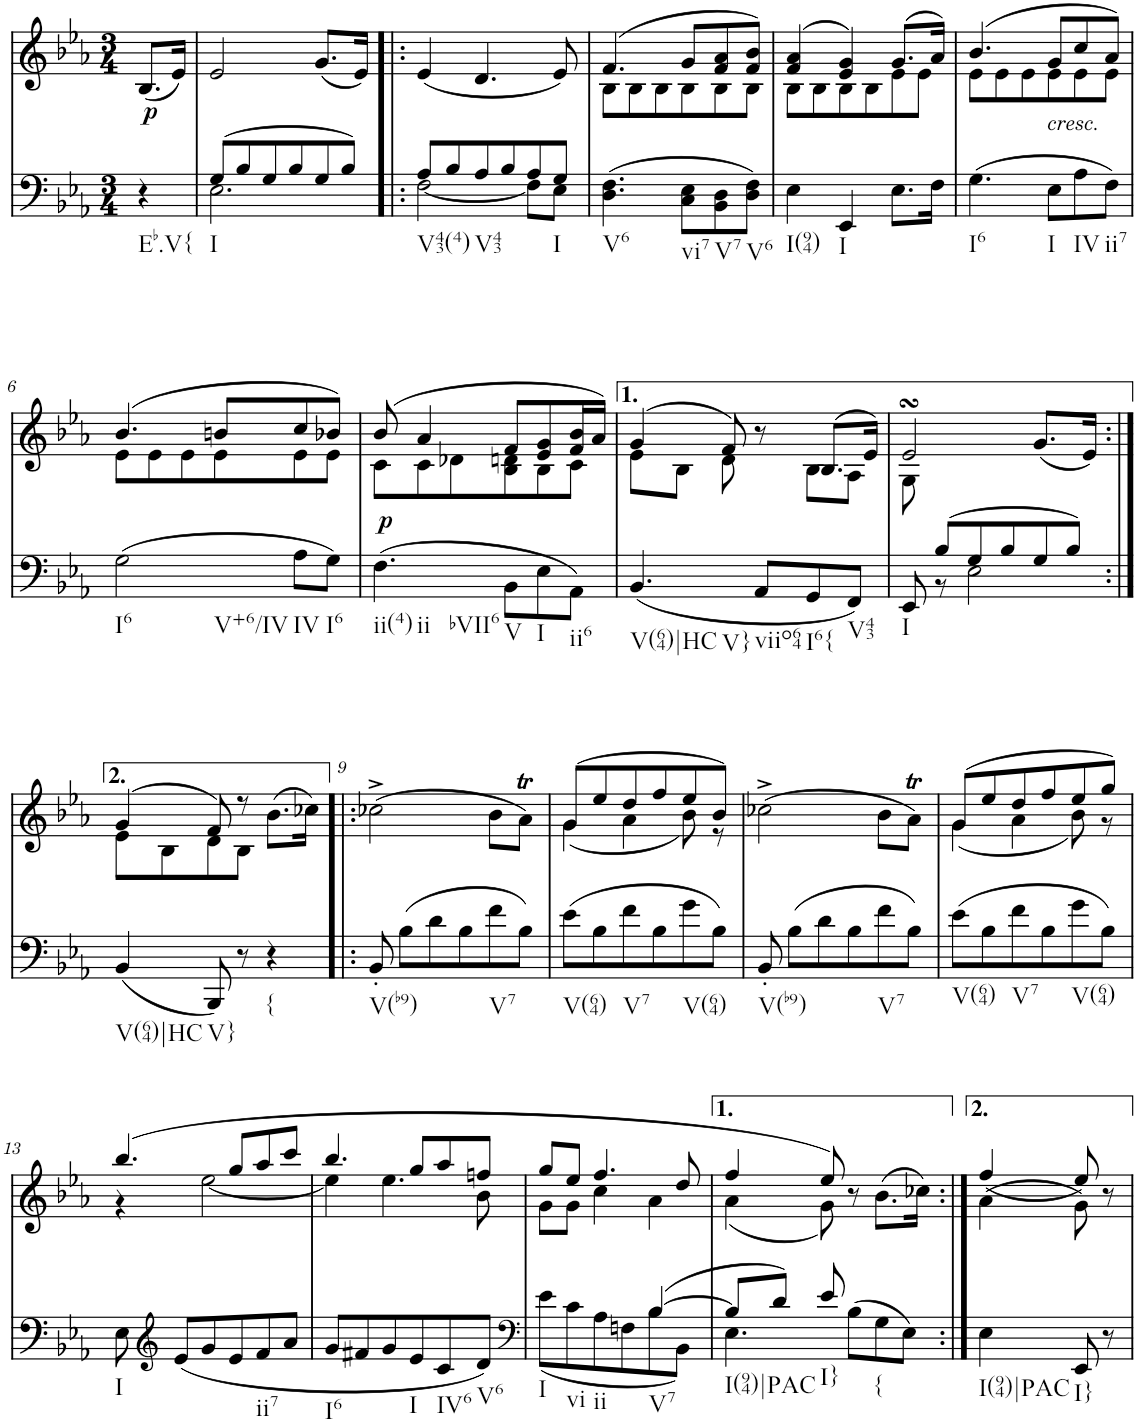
**kern	**dynam	**kern	**text	**dynam
*part2	*part2	*part1	*part1	*part1
*staff2	*staff2	*staff1	*staff1	*staff1
*I"Piano	*	*I"Piano	*	*
*I'Pno	*	*I'Pno	*	*
*clefF4	*	*clefG2	*	*
*k[b-e-a-]	*	*k[b-e-a-]	*	*
*E-:	*	*E-:	*	*
*M3/4	*	*M3/4	*	*
=	=	=	=	=
!LO:TX:b:t=Eb.V{	!	!	!	!
!	!	!	!LO:LY:b	!LO:DY:b
4r	.	(8.B-/L	p	p
.	.	16e-/Jk)	.	.
=1	=1	=1	=1	=1
*^	*	*	*	*
!LO:TX:b:t=I	!	!	!	!	!
(8G/L	2.E-\	.	2e-/	.	.
8B-/	.	.	.	.	.
8G/	.	.	.	.	.
8B-/	.	.	.	.	.
8G/	.	.	(8.g/L	.	.
8B-/J)	.	.	.	.	.
.	.	.	16e-/Jk)	.	.
=2!|:	=2!|:	=2!|:	=2!|:	=2!|:	=2!|:
!LO:TX:b:t=V43(4)	!	!	!	!	!
8A-/L	[2F\	.	(4e-/	.	.
8B-/	.	.	.	.	.
!LO:TX:b:t=V43	!	!	!	!	!
8A-/	.	.	4.d/	.	.
8B-/	.	.	.	.	.
8A-/	8F\L]	.	.	.	.
!LO:TX:b:t=I	!	!	!	!	!
8G/J	8E-\J	.	8e-/)	.	.
=3	=3	=3	=3	=3	=3
*	*	*	*^	*	*
!LO:TX:b:t=V6	!	!	!	!	!	!
*v	*v	*	*	*	*	*
(4.D\ 4.F\	.	(4.f/	8B-\L	.	.
.	.	.	8B-\	.	.
.	.	.	8B-\	.	.
!LO:TX:b:t=vi7	!	!	!	!	!
8C\ 8E-\L	.	8g/L	8B-\	.	.
!LO:TX:b:t=V7	!	!	!	!	!
8BB-\ 8D\	.	8f/ 8a-/	8B-\	.	.
!LO:TX:b:t=V6	!	!	!	!	!
8D\ 8F\J)	.	8f/ 8b-/J)	8B-\J	.	.
=4	=4	=4	=4	=4	=4
!LO:TX:b:t=I(94)	!	!	!	!	!
4E-\	.	(4f/ 4a-/	8B-\L	.	.
.	.	.	8B-\	.	.
!LO:TX:b:t=I	!	!	!	!	!
4EE-/	.	4e-/ 4g/)	8B-\	.	.
.	.	.	8B-\	.	.
8.E-\L	.	(8.g/L	8e-\	.	.
.	.	.	8e-\J	.	.
16F\Jk	.	16a-/Jk)	.	.	.
=5	=5	=5	=5	=5	=5
!LO:TX:b:t=I6	!	!	!	!	!
!	!	!	!	!LO:LY:b	!
(4.G\	.	(4.b-/	8e-\L	<	.
.	.	.	8e-\	.	.
.	.	.	8e-\	.	.
!	!	!LO:TX:b:i:t=cresc.	!	!	!
!LO:TX:b:t=I	!	!	!	!	!
8E-\L	.	8g/L	8e-\	.	.
!LO:TX:b:t=IV	!	!	!	!	!
8A-\	.	8cc/	8e-\	.	.
!LO:TX:b:t=ii7	!	!	!	!	!
8F\J)	.	8a-/J)	8e-\J	.	.
!!LO:LB:g=z	!!
=6	=6	=6	=6	=6	=6
!LO:TX:b:t=I6	!	!	!	!	!
!LO:TX:b:t=V+6/IV	!	!	!	!	!
(2G\	.	(4.b-/	8e-\L	.	.
.	.	.	8e-\	.	.
.	.	.	8e-\	.	.
.	.	8bn/L	8e-\	.	.
!LO:TX:b:t=IV	!	!	!	!	!
8A-\L	.	8cc/	8e-\	.	.
!LO:TX:b:t=I6	!	!	!	!	!
8G\J)	.	8b-X/J)	8e-\J	.	.
=7	=7	=7	=7	=7	=7
!LO:TX:b:t=ii(4)	!	!	!	!	!
!LO:TX:b:t=ii	!	!	!	!	!
!LO:TX:b:t=bVII6	!	!	!	!	!
!	!LO:DY:a	!	!	!LO:LY:b	!
(4.F\	p	(8b-/	8c\L	p	.
.	.	4a-/	8c\	.	.
.	.	.	8d-X\	.	.
!LO:TX:b:t=V	!	!	!	!	!
8BB-\L	.	8f/L	8B-\ 8dn\	.	.
!LO:TX:b:t=I	!	!	!	!	!
8E-\	.	8e-/ 8g/	8B-\	.	.
!LO:TX:b:t=ii6	!	!	!	!	!
8AA-\J)	.	16f/ 16b-/L	8c\J	.	.
.	.	16a-/JJ)	.	.	.
=8	=8	=8	=8	=8	=8
!LO:TX:b:t=V(64)|HC	!	!	!	!	!
!LO:TX:b:t=V}	!	!	!	!	!
(4.BB-/	.	(4g/	8e-\L	.	.
.	.	.	8B-\J	.	.
.	.	8f/)	8d\	.	.
!LO:TX:b:t=viio64	!	!	!	!	!
8AA-/L	.	8r	8ryy	.	.
!LO:TX:b:t=I6{	!	!	!	!	!
8GG/	.	(8.B-/L	8B-\L	.	.
!LO:TX:b:t=V43	!	!	!	!	!
8FF/J)	.	.	8A-\J	.	.
.	.	16e-/Jk)	.	.	.
=8X1	=8X1	=8X1	=8X1	=8X1	=8X1
*^	*	*	*	*	*
!LO:TX:b:t=I	!	!	!	!	!	!
8EE-/	8ryy	.	2e-sSSs/	8G\	.	.
(8B-/L	8r	.	.	2ryy	.	.
8G/	2E-\	.	.	.	.	.
8B-/	.	.	.	.	.	.
8G/	.	.	(8.g/L	.	.	.
8B-/J)	.	.	.	8ryy	.	.
.	.	.	16e-/Jk)	.	.	.
*v	*v	*	*	*	*	*
!!LO:LB:g=z	!!
=8X2:|!	=8X2:|!	=8X2:|!	=8X2:|!	=8X2:|!	=8X2:|!
!LO:TX:b:t=V(64)|HC	!	!	!	!	!
(4BB-/	.	(4g/	8e-\L	.	.
.	.	.	8B-\	.	.
!LO:TX:b:t=V}	!	!	!	!	!
8BBB-/)	.	8f/)	8d\	.	.
8r	.	8r	8B-\J	.	.
!LO:TX:b:t={	!	!	!	!	!
4r	.	(>8.b-\L	4ryy	.	.
.	.	16cc-X\Jk)	.	.	.
*	*	*v	*v	*	*
=9!|:	=9!|:	=9!|:	=9!|:	=9!|:
!LO:TX:b:t=V(b9)	!	!	!	!
8BB-'/	.	(2cc-X^\	.	.
(8B-\L	.	.	.	.
8d\	.	.	.	.
8B-\	.	.	.	.
!LO:TX:b:t=V7	!	!	!	!
8f\	.	8b-\L	.	.
8B-\J)	.	8a-T\J)	.	.
=10	=10	=10	=10	=10
*	*	*^	*	*
!LO:TX:b:t=V(64)	!	!	!	!	!
(8e-\L	.	((<8g/L	4g\	.	.
8B-\	.	8ee-/	.	.	.
!LO:TX:b:t=V7	!	!	!	!	!
8f\	.	8dd/	4a-\	.	.
8B-\	.	8ff/	.	.	.
!LO:TX:b:t=V(64)	!	!	!	!	!
8g\	.	8ee-/	8b-\)	.	.
8B-\J)	.	8b-/J)	8r	.	.
=11	=11	=11	=11	=11	=11
!LO:TX:b:t=V(b9)	!	!	!	!	!
*	*	*v	*v	*	*
8BB-'/	.	(2cc-X^\	.	.
(8B-\L	.	.	.	.
8d\	.	.	.	.
8B-\	.	.	.	.
!LO:TX:b:t=V7	!	!	!	!
8f\	.	8b-\L	.	.
8B-\J)	.	8a-T\J)	.	.
=12	=12	=12	=12	=12
*	*	*^	*	*
!LO:TX:b:t=V(64)	!	!	!	!	!
(8e-\L	.	((<8g/L	4g\	.	.
8B-\	.	8ee-/	.	.	.
!LO:TX:b:t=V7	!	!	!	!	!
8f\	.	8dd/	4a-\	.	.
8B-\	.	8ff/	.	.	.
!LO:TX:b:t=V(64)	!	!	!	!	!
8g\	.	8ee-/	8b-\)	.	.
8B-\J)	.	8gg/J)	8r	.	.
!!LO:LB:g=z	!!
=13	=13	=13	=13	=13	=13
!LO:TX:b:t=I	!	!	!	!	!
8E-\	.	(4.bb-/	4r	.	.
*clefG2	*	*	*	*	*
(8e-/L	.	.	.	.	.
!	!	!	!	!LO:LY:b	!
8g/	.	.	[2ee-\	<	.
8e-/	.	8gg/L	.	.	.
!LO:TX:b:t=ii7	!	!	!	!	!
8f/	.	8aa-/	.	.	.
8a-/J	.	8ccc/J	.	.	.
=14	=14	=14	=14	=14	=14
!LO:TX:b:t=I6	!	!	!	!	!
8g/L	.	4.bb-/	4ee-\]	.	.
8f#X/	.	.	.	.	.
8g/	.	.	4.ee-\	.	.
!LO:TX:b:t=I	!	!	!	!	!
8e-/	.	8gg/L	.	.	.
!LO:TX:b:t=IV6	!	!	!	!	!
8c/	.	8aa-/	.	.	.
!LO:TX:b:t=V6	!	!	!	!	!
8d/J)	.	8ffn/J	8b-\	.	.
=15	=15	=15	=15	=15	=15
*clefF4	*	*	*	*	*
*^	*	*	*	*	*
!LO:TX:b:t=I	!	!	!	!	!	!
!LO:TX:b:t=vi	!	!	!	!	!	!
!LO:TX:b:t=ii	!	!	!	!	!	!
!	!	!	!	!	!LO:LY:b	!
2ryy	(8e-\L	.	8gg/L	8g\L	p	.
.	8c\	.	8ee-/J	8g\J	.	.
.	8A-\	.	4.ff/	4cc\	.	.
.	8Fn\	.	.	.	.	.
!LO:TX:b:t=V7	!	!	!	!	!	!
([4B-/	8B-\	.	.	4a-\	.	.
.	8BB-\J)	.	8dd/	.	.	.
=16	=16	=16	=16	=16	=16	=16
!LO:TX:b:t=I(94)|PAC	!	!	!	!	!	!
8B-/L]	4.E-\	.	4ff/	(4a-\	.	.
8d/J)	.	.	.	.	.	.
!LO:TX:b:t=I}	!	!	!	!	!	!
8e-/	.	.	8ee-/)	8g\)	.	.
!LO:TX:b:t={	!	!	!	!	!	!
4.ryy	(>8B-\L	.	8r	8ryy	.	.
.	8G\	.	4ryy	(>8.b-\L	.	.
.	8E-\J)	.	.	.	.	.
.	.	.	.	16cc-X\Jk)	.	.
*v	*v	*	*	*	*	*
=16X3:|!	=16X3:|!	=16X3:|!	=16X3:|!	=16X3:|!	=16X3:|!
!LO:TX:b:t=I(94)|PAC	!	!	!	!	!
4E-\	.	(4a-\	(4ff/	.	.
!LO:TX:b:t=I}	!	!	!	!	!
8EE-/	.	8g\)	8ee-/)	.	.
8r	.	8r	8ryy	.	.
*	*	*v	*v	*	*
=	=	=	=	=
*-	*-	*-	*-	*-
